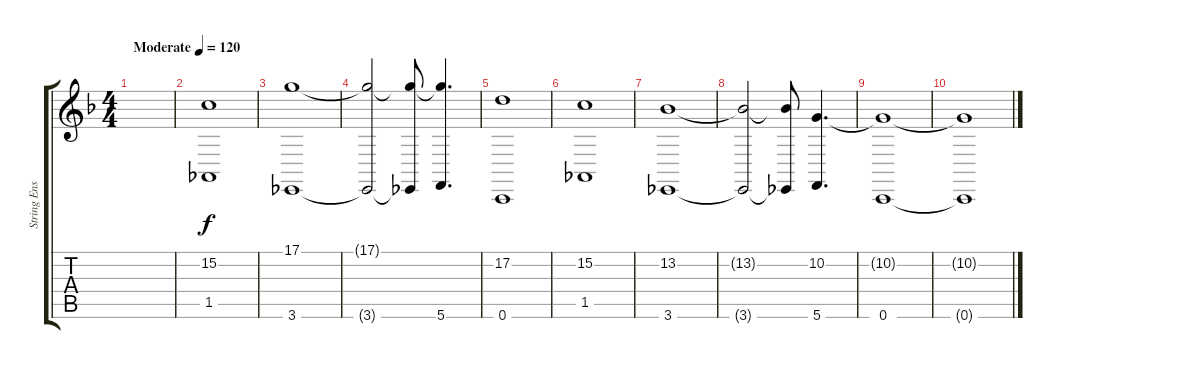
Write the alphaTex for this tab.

\track ("String Ensemble" "String Ens") {instrument stringensemble1}
\staff {score tabs}
\tuning (D4 A3 F3 C3 G2 C2) {hide}
\ts (4 4)
\tempo (120 "Moderate")
\clef g2
\ks f
|
(15.2 1.5).1 |
(17.1 3.6).1 |
(17.1{t} 3.6{t}).2 (17.1{t} 3.6{t}).8 (17.1{t} 5.6).4{d} |
(17.2 0.6).1 |
(15.2 1.5).1 |
(13.2 3.6).1 |
(13.2{t} 3.6{t}).2 (13.2{t} 3.6{t}).8 (10.2 5.6).4{d} |
(10.2{t} 0.6).1 |
(10.2{t} 0.6{t}).1
